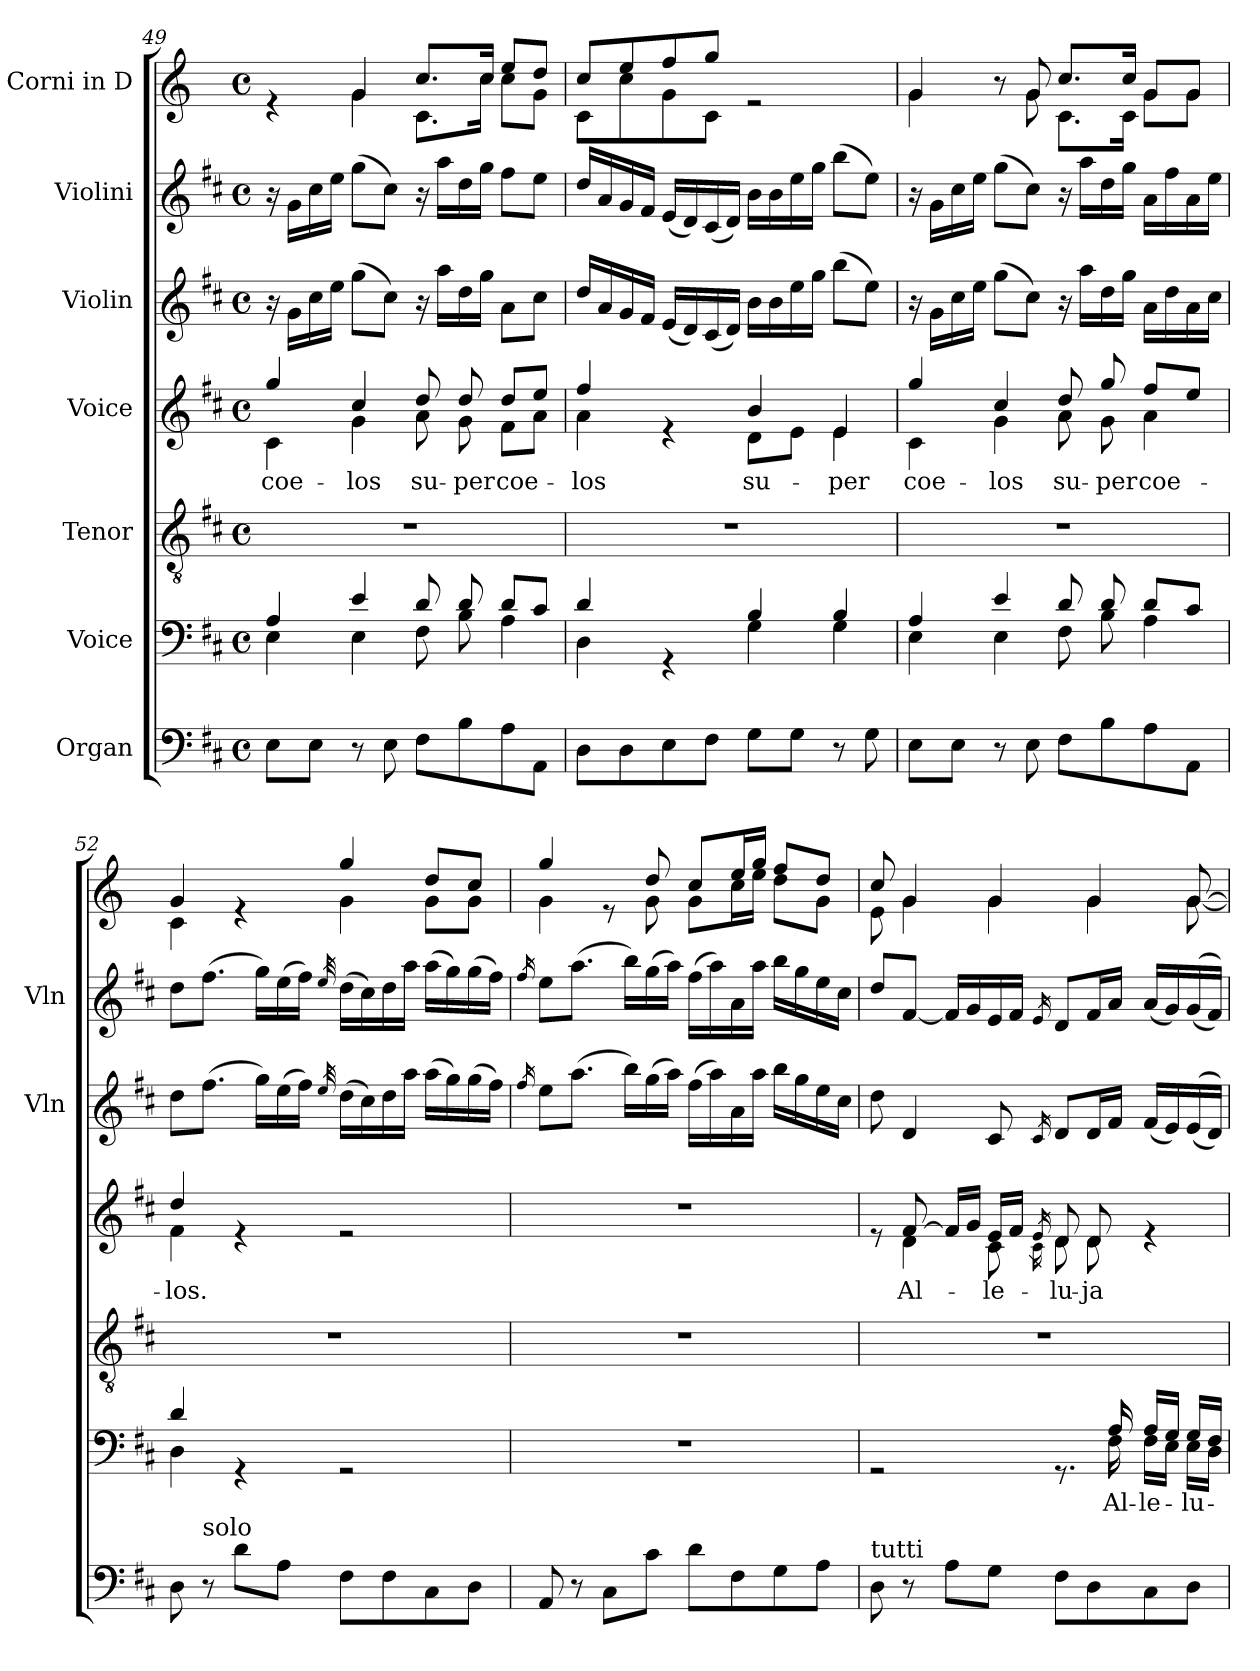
**kern	**kern	**text	**kern	**kern	**text	**kern	**kern	**kern
*part7	*part6	*part6	*part5	*part4	*part4	*part3	*part2	*part1
*staff7	*staff6	*staff6	*staff5	*staff4	*staff4	*staff3	*staff2	*staff1
*I"Organ	*I"Voice	*	*I"Tenor	*I"Voice	*	*I"Violin	*I"Violini	*I"Corni in D
*	*	*	*	*	*	*I'Vln	*I'Vln	*
*clefF4	*clefF4	*	*clefGv2	*clefG2	*	*clefG2	*clefG2	*clefG2
*	*	*	*	*	*	*	*	*ITrd6c10
*k[f#c#]	*k[f#c#]	*	*k[f#c#]	*k[f#c#]	*	*k[f#c#]	*k[f#c#]	*k[f#c#]
*M4/4	*M4/4	*	*M4/4	*M4/4	*	*M4/4	*M4/4	*M4/4
*met(c)	*met(c)	*	*met(c)	*met(c)	*	*met(c)	*met(c)	*met(c)
=49	=49	=49	=49	=49	=49	=49	=49	=49
*	*^	*	*	*	*	*	*	*
!	!	!	!	!	!	!LO:LY:b	!	!	!
*	*	*	*	*	*^	*	*	*	*^
8E\L	4A/	4E\	.	1r	4gg/	4c#\	coe-	16r	16r	4re	4ryy
.	.	.	.	.	.	.	.	16g\LL	16g\LL	.	.
8E\J	.	.	.	.	.	.	.	16cc#\	16cc#\	.	.
.	.	.	.	.	.	.	.	16ee\JJ	16ee\JJ	.	.
!	!	!	!	!	!	!	!LO:LY:b	!	!	!	!
8r	4e/	4E\	.	.	4cc#/	4g\	-los	(8gg\L	(8gg\L	4A/	4A\
8E\	.	.	.	.	.	.	.	8cc#\J)	8cc#\J)	.	.
!	!	!	!	!	!	!	!LO:LY:b	!	!	!	!
8F#\L	8d/	8F#\	.	.	8dd/	8a\	su-	16r	16r	8.d/L	8.D\L
.	.	.	.	.	.	.	.	16aa\LL	16aa\LL	.	.
!	!	!	!	!	!	!	!LO:LY:b	!	!	!	!
8B\	8d/	8B\	.	.	8dd/	8g\	-per	16dd\	16dd\	.	.
.	.	.	.	.	.	.	.	16gg\JJ	16gg\JJ	16d/Jk	16d\Jk
!	!	!	!	!	!	!	!LO:LY:b	!	!	!	!
8A\	8d/L	4A\	.	.	8dd/L	8f#\L	coe-	8a\L	8ff#\L	8f#/L	8d\L
8AA\J	8c#/J	.	.	.	8ee/J	8a\J	.	8cc#\J	8ee\J	8e/J	8A\J
=50	=50	=50	=50	=50	=50	=50	=50	=50	=50	=50	=50
!	!	!	!	!	!	!	!LO:LY:b	!	!	!	!
8D\L	4d/	4D\	.	1r	4ff#/	4a\	-los	16dd/LL	16dd/LL	8d/L	8D\L
.	.	.	.	.	.	.	.	16a/	16a/	.	.
8D\	.	.	.	.	.	.	.	16g/	16g/	8f#/	8d\
.	.	.	.	.	.	.	.	16f#/JJ	16f#/JJ	.	.
8E\	4rGG	4ryy	.	.	4re	4ryy	.	(16e/LL	(16e/LL	8g/	8A\
.	.	.	.	.	.	.	.	16d/)	16d/)	.	.
8F#\J	.	.	.	.	.	.	.	(16c#/	(16c#/	8a/J	8D\J
.	.	.	.	.	.	.	.	16d/JJ)	16d/JJ)	.	.
!	!	!	!	!	!	!	!LO:LY:b	!	!	!	!
8G\L	4B/	4G\	.	.	4b/	8d\L	su-	16b\LL	16b\LL	2re	2ryy
.	.	.	.	.	.	.	.	16b\	16b\	.	.
8G\J	.	.	.	.	.	8e\J	.	16ee\	16ee\	.	.
.	.	.	.	.	.	.	.	16gg\JJ	16gg\JJ	.	.
!	!	!	!	!	!	!	!LO:LY:b	!	!	!	!
8r	4B/	4G\	.	.	4e/	4e\	-per	(8bb\L	(8bb\L	.	.
8G\	.	.	.	.	.	.	.	8ee\J)	8ee\J)	.	.
=51	=51	=51	=51	=51	=51	=51	=51	=51	=51	=51	=51
!	!	!	!	!	!	!	!LO:LY:b	!	!	!	!
8E\L	4A/	4E\	.	1r	4gg/	4c#\	coe-	16r	16r	4A/	4A\
.	.	.	.	.	.	.	.	16g\LL	16g\LL	.	.
8E\J	.	.	.	.	.	.	.	16cc#\	16cc#\	.	.
.	.	.	.	.	.	.	.	16ee\JJ	16ee\JJ	.	.
!	!	!	!	!	!	!	!LO:LY:b	!	!	!	!
8r	4e/	4E\	.	.	4cc#/	4g\	-los	(8gg\L	(8gg\L	8r	8ryy
8E\	.	.	.	.	.	.	.	8cc#\J)	8cc#\J)	8A/	8A\
!	!	!	!	!	!	!	!LO:LY:b	!	!	!	!
8F#\L	8d/	8F#\	.	.	8dd/	8a\	su-	16r	16r	8.d/L	8.D\L
.	.	.	.	.	.	.	.	16aa\LL	16aa\LL	.	.
!	!	!	!	!	!	!	!LO:LY:b	!	!	!	!
8B\	8d/	8B\	.	.	8gg/	8g\	-per	16dd\	16dd\	.	.
.	.	.	.	.	.	.	.	16gg\JJ	16gg\JJ	16d/Jk	16D\Jk
!	!	!	!	!	!	!	!LO:LY:b	!	!	!	!
8A\	8d/L	4A\	.	.	8ff#/L	4a\	coe-	16a\LL	16a\LL	8A/L	8A\L
.	.	.	.	.	.	.	.	16dd\	16ff#\	.	.
8AA\J	8c#/J	.	.	.	8ee/J	.	.	16a\	16a\	8A/J	8A\J
.	.	.	.	.	.	.	.	16cc#\JJ	16ee\JJ	.	.
!!LO:LB:g=z	!!
=52	=52	=52	=52	=52	=52	=52	=52	=52	=52	=52	=52
!	!	!	!	!	!	!	!LO:LY:b	!	!	!	!
8D\	4d/	4D\	.	1r	4dd/	4f#\	los.	8dd\L	8dd\L	4A/	4D\
!LO:TX:a:t=solo	!	!	!	!	!	!	!	!	!	!	!
8r	.	.	.	.	.	.	.	(8.ff#\J	(8.ff#\J	.	.
8d\L	4rGG	2.ryy	.	.	4re	2.ryy	.	.	.	4re	4ryy
.	.	.	.	.	.	.	.	16gg\LL)	16gg\LL)	.	.
8A\J	.	.	.	.	.	.	.	(16ee\	(16ee\	.	.
.	.	.	.	.	.	.	.	16ff#\JJ)	16ff#\JJ)	.	.
.	.	.	.	.	.	.	.	32qee/	32qee/	.	.
8F#\L	2rGG	.	.	.	2re	.	.	(16dd\LL	(16dd\LL	4a/	4A\
.	.	.	.	.	.	.	.	16cc#\)	16cc#\)	.	.
8F#\	.	.	.	.	.	.	.	16dd\	16dd\	.	.
.	.	.	.	.	.	.	.	16aa\JJ	16aa\JJ	.	.
8C#\	.	.	.	.	.	.	.	(16aa\LL	(16aa\LL	8e/L	8A\L
.	.	.	.	.	.	.	.	16gg\)	16gg\)	.	.
8D\J	.	.	.	.	.	.	.	(16gg\	(16gg\	8d/J	8A\J
.	.	.	.	.	.	.	.	16ff#\JJ)	16ff#\JJ)	.	.
*	*v	*v	*	*	*v	*v	*	*	*	*	*
=53	=53	=53	=53	=53	=53	=53	=53	=53	=53
.	.	.	.	.	.	16qff#/	16qff#/	.	.
8AA/	1r	.	1r	1r	.	8ee\L	8ee\L	4a/	4A\
8r	.	.	.	.	.	(8.aa\J	(8.aa\J	.	.
8C#\L	.	.	.	.	.	.	.	8re	8ryy
.	.	.	.	.	.	16bb\LL)	16bb\LL)	.	.
8c#\J	.	.	.	.	.	(16gg\	(16gg\	8e/	8A\
.	.	.	.	.	.	16aa\JJ)	16aa\JJ)	.	.
8d\L	.	.	.	.	.	(16ff#\LL	(16ff#\LL	8d/L	8A\L
.	.	.	.	.	.	16aa\)	16aa\)	.	.
8F#\	.	.	.	.	.	16a\	16a\	16f#/L	16d\L
.	.	.	.	.	.	16aa\JJ	16aa\JJ	16a/JJ	16f#\JJ
8G\	.	.	.	.	.	16bb\LL	16bb\LL	8g/L	8e\L
.	.	.	.	.	.	16gg\	16gg\	.	.
8A\J	.	.	.	.	.	16ee\	16ee\	8e/J	8A\J
.	.	.	.	.	.	16cc#\JJ	16cc#\JJ	.	.
=54	=54	=54	=54	=54	=54	=54	=54	=54	=54
*	*^	*	*	*^	*	*	*	*	*
!LO:TX:a:t=tutti	!	!	!	!	!	!	!	!	!	!	!
8D\	2rGG	8.ryy	.	1r	8re	8ryy	.	8dd\	8dd/L	8d/	8F#\
!	!	!	!	!	!	!	!LO:LY:b	!	!	!	!
8r	.	.	.	.	[8f#/	4d\	Al-	4d/	[8f#/J	4A/	4A\
*	*v	*v	*	*	*	*	*	*	*	*	*
8A\L	.	.	.	16f#/LL]	.	.	.	16f#/LL]	.	.
.	.	.	.	16g/JJ	.	.	.	16g/	.	.
!	!	!	!	!	!	!LO:LY:b	!	!	!	!
8G\J	.	.	.	16e/LL	8c#\	-le-	8c#/	16e/	4A/	4A\
.	.	.	.	16f#/JJ	.	.	.	16f#/JJ	.	.
.	.	.	.	16qe/	16qc#\	.	16qc#/	16qe/	.	.
!	!	!	!	!	!	!LO:LY:b	!	!	!	!
8F#\L	8.rGG	.	.	8d/	8d\	-lu-	8d/L	8d/L	.	.
!	!	!	!	!	!	!LO:LY:b	!	!	!	!
8D\	.	.	.	8d/	8d\	-ja	16d/L	16f#/L	4A/	4A\
!	!	!LO:LY:b	!	!	!	!	!	!	!	!
*	*^	*	*	*	*	*	*	*	*	*
.	16A/	16F#\	Al-	.	.	.	.	16f#/JJ	16a/JJ	.	.
!	!	!	!LO:LY:b	!	!	!	!	!	!	!	!
8C#\	16A/LL	16F#\LL	-le-	.	4re	4ryy	.	(16f#/LL	(16a/LL	.	.
.	16G/JJ	16E\JJ	.	.	.	.	.	16e/)	16g/)	.	.
!	!	!	!LO:LY:b	!	!	!	!	!	!	!	!
8D\J	16G/LL	16E\LL	-lu-	.	.	.	.	((16e/	((16g/	[8A/	[8A\
.	16F#/JJ	16D\JJ	.	.	.	.	.	16d/JJ))	16f#/JJ))	.	.
*	*v	*v	*	*	*v	*v	*	*	*	*v	*v
=	=	=	=	=	=	=	=	=
*-	*-	*-	*-	*-	*-	*-	*-	*-
